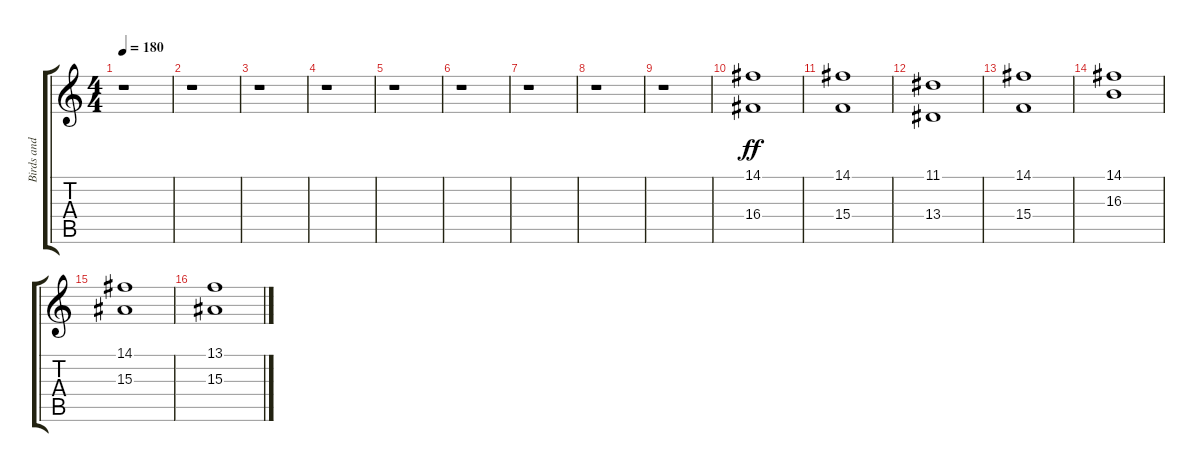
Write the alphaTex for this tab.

\track ("Birds and Others" "Birds and ") {instrument birdtweet}
\staff {score tabs}
\tuning (E4 B3 G3 D3 A2 E2) {hide}
\ts (4 4)
\tempo 180
\clef g2
\ks c
r.1{dy f} |
r.1 |
r.1 |
r.1 |
r.1 |
r.1 |
r.1 |
r.1 |
r.1 |
(14.1 16.4).1{dy ff volume 15 balance 4 instrument churchorgan} |
(14.1 15.4).1 |
(11.1 13.4).1 |
(14.1 15.4).1 |
(14.1 16.3).1 |
(14.1 15.3).1 |
(13.1 15.3).1
